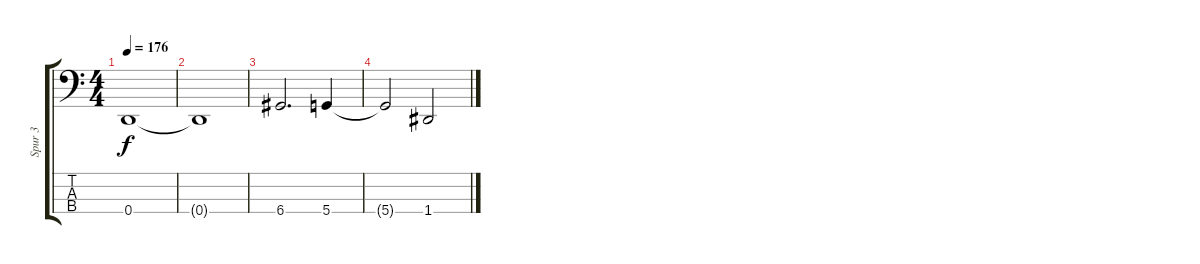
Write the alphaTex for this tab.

\track ("Spur 3" "Spur 3") {instrument electricbassfinger}
\staff {score tabs}
\tuning (F2 C2 G1 D1) {hide}
\ts (4 4)
\tempo 176
\clef f4
\ks c
0.4.1{dy f volume 0} |
0.4{t}.1 |
6.4.2{d} 5.4.4 |
5.4{t}.2 1.4.2
